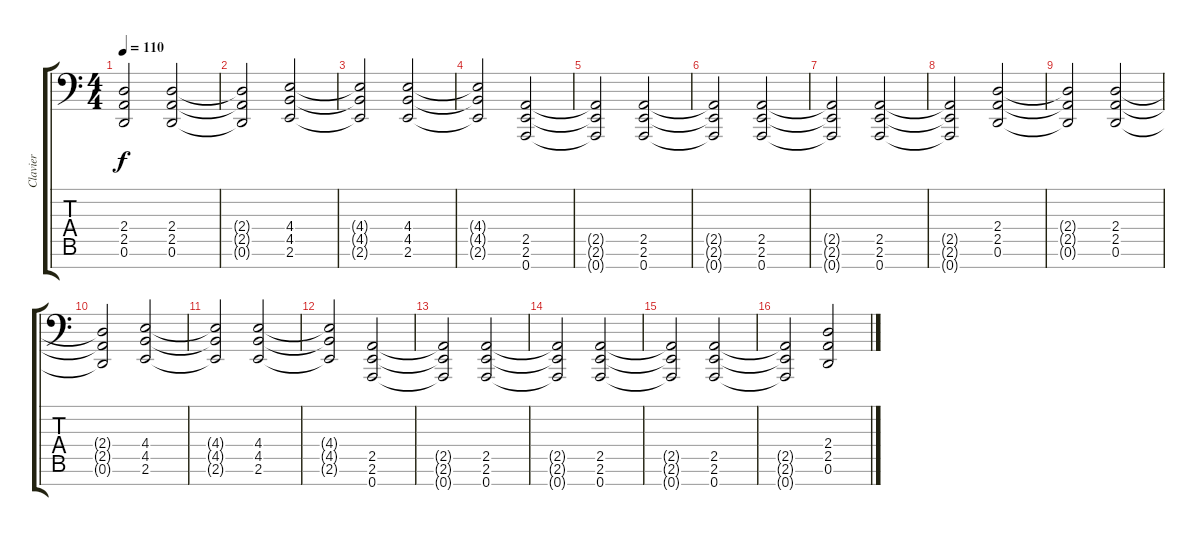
\track ("Clavier" "Clavier") {instrument pad2warm}
\staff {score tabs}
\tuning (D4 A3 F3 C3 G2 D2 A1) {hide}
\ts (4 4)
\tempo 110
\clef f4
\ks c
(2.4{t} 2.5{t} 0.6{t}).2{dy f} (2.4 2.5 0.6).2 |
(2.4{t} 2.5{t} 0.6{t}).2 (4.4 4.5 2.6).2 |
(4.4{t} 4.5{t} 2.6{t}).2 (4.4 4.5 2.6).2 |
(4.4{t} 4.5{t} 2.6{t}).2 (2.5 2.6 0.7).2 |
(2.5{t} 2.6{t} 0.7{t}).2 (2.5 2.6 0.7).2 |
(2.5{t} 2.6{t} 0.7{t}).2 (2.5 2.6 0.7).2 |
(2.5{t} 2.6{t} 0.7{t}).2 (2.5 2.6 0.7).2 |
(2.5{t} 2.6{t} 0.7{t}).2 (2.4 2.5 0.6).2 |
(2.4{t} 2.5{t} 0.6{t}).2 (2.4 2.5 0.6).2 |
(2.4{t} 2.5{t} 0.6{t}).2 (4.4 4.5 2.6).2 |
(4.4{t} 4.5{t} 2.6{t}).2 (4.4 4.5 2.6).2 |
(4.4{t} 4.5{t} 2.6{t}).2 (2.5 2.6 0.7).2 |
(2.5{t} 2.6{t} 0.7{t}).2 (2.5 2.6 0.7).2 |
(2.5{t} 2.6{t} 0.7{t}).2 (2.5 2.6 0.7).2 |
(2.5{t} 2.6{t} 0.7{t}).2 (2.5 2.6 0.7).2 |
(2.5{t} 2.6{t} 0.7{t}).2 (2.4 2.5 0.6).2
